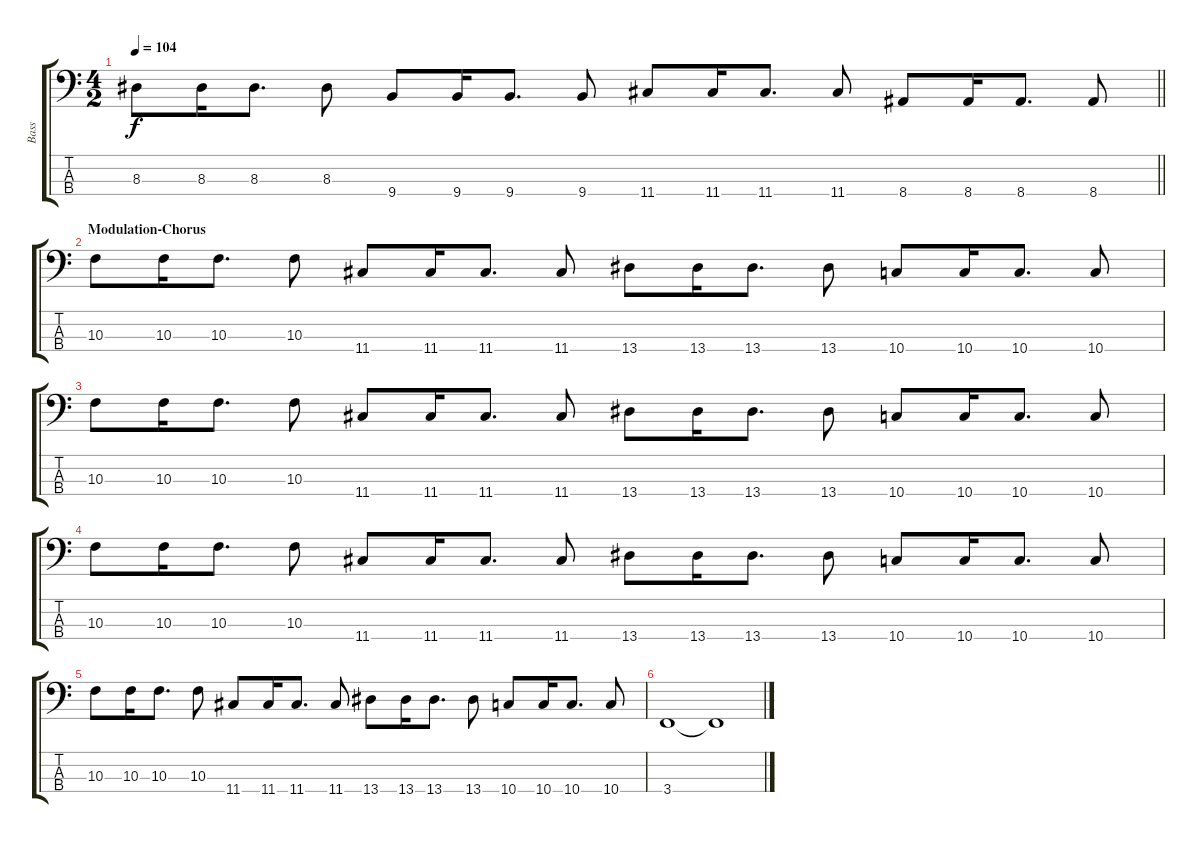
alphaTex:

\track ("Bass" "Bass") {instrument electricbassfinger}
\staff {score tabs}
\tuning (F2 C2 G1 D1) {hide}
\ts (4 2)
\tempo 104
\clef f4
\barLineRight lightlight
\ks c
8.3.8{dy f} 8.3.16 8.3.8{d} 8.3.8 9.4.8 9.4.16 9.4.8{d} 9.4.8 11.4.8 11.4.16 11.4.8{d} 11.4.8 8.4.8 8.4.16 8.4.8{d} 8.4.8 |
\section ("" "Modulation-Chorus")
10.3.8 10.3.16 10.3.8{d} 10.3.8 11.4.8 11.4.16 11.4.8{d} 11.4.8 13.4.8 13.4.16 13.4.8{d} 13.4.8 10.4.8 10.4.16 10.4.8{d} 10.4.8 |
10.3.8 10.3.16 10.3.8{d} 10.3.8 11.4.8 11.4.16 11.4.8{d} 11.4.8 13.4.8 13.4.16 13.4.8{d} 13.4.8 10.4.8 10.4.16 10.4.8{d} 10.4.8 |
10.3.8 10.3.16 10.3.8{d} 10.3.8 11.4.8 11.4.16 11.4.8{d} 11.4.8 13.4.8 13.4.16 13.4.8{d} 13.4.8 10.4.8 10.4.16 10.4.8{d} 10.4.8 |
10.3.8 10.3.16 10.3.8{d} 10.3.8 11.4.8 11.4.16 11.4.8{d} 11.4.8 13.4.8 13.4.16 13.4.8{d} 13.4.8 10.4.8 10.4.16 10.4.8{d} 10.4.8 |
3.4.1 3.4{t}.1
